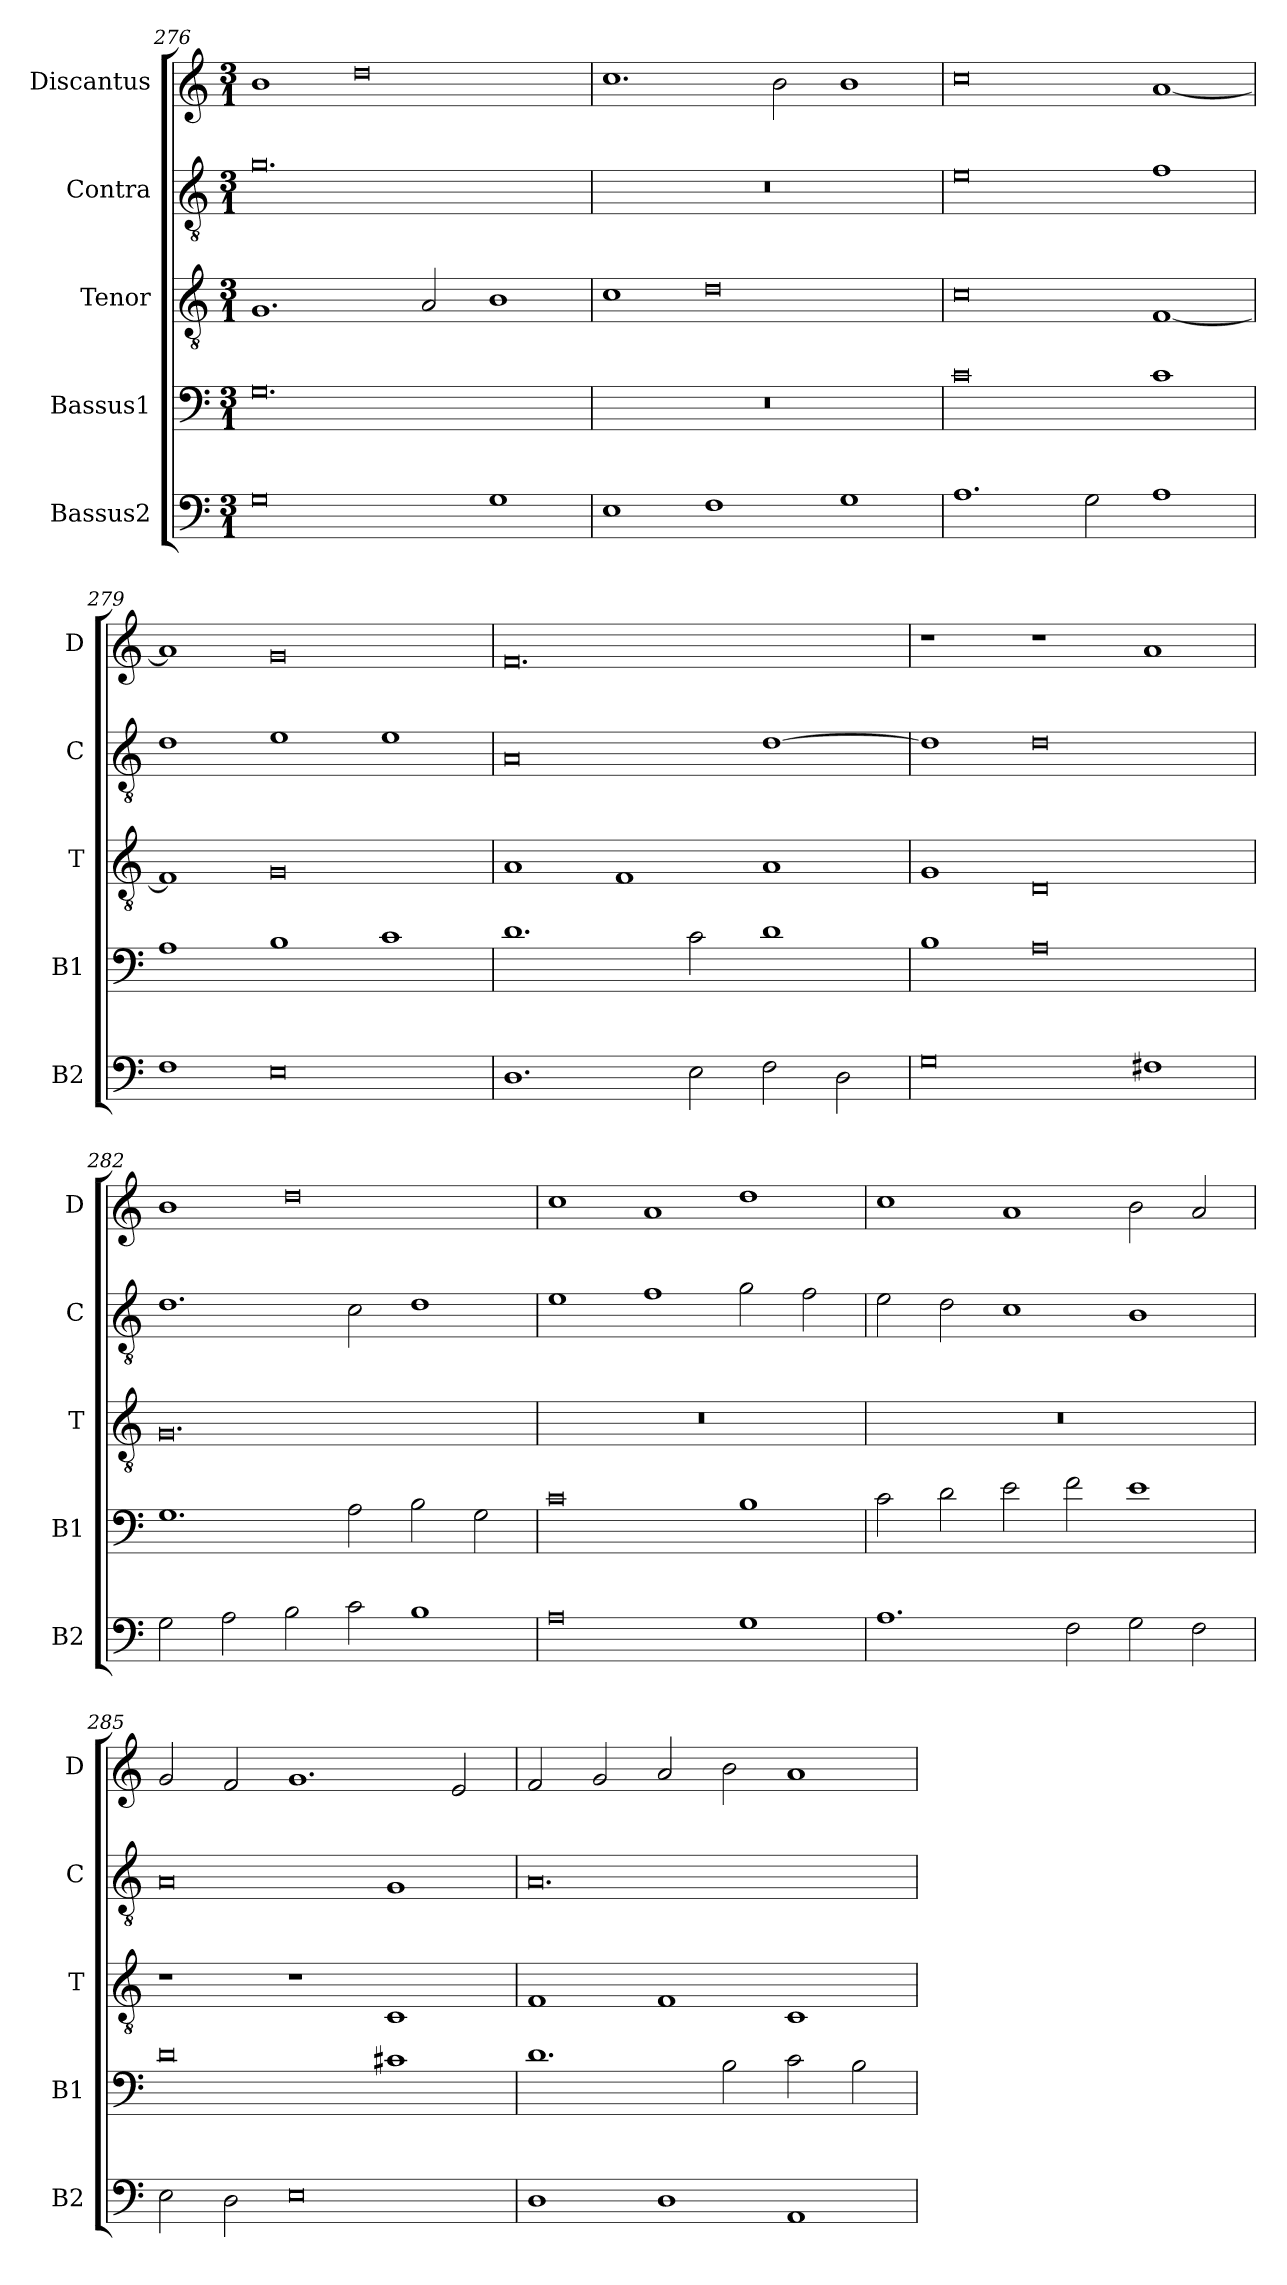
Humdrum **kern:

**kern	**kern	**kern	**kern	**kern
*part5	*part4	*part3	*part2	*part1
*staff5	*staff4	*staff3	*staff2	*staff1
*I"Bassus2	*I"Bassus1	*I"Tenor	*I"Contra	*I"Discantus
*I'B2	*I'B1	*I'T	*I'C	*I'D
*clefF4	*clefF4	*clefGv2	*clefGv2	*clefG2
*k[]	*k[]	*k[]	*k[]	*k[]
*M3/1	*M3/1	*M3/1	*M3/1	*M3/1
=276	=276	=276	=276	=276
0G	0.G	1.G	0.g	1b
.	.	.	.	0dd
.	.	2A/	.	.
1G	.	1B	.	.
=277	=277	=277	=277	=277
1E	0.r	1c	0.r	1.cc
1F	.	0d	.	.
.	.	.	.	2b\
1G	.	.	.	1b
=278	=278	=278	=278	=278
1.A	0c	0c	0e	0cc
2G\	.	.	.	.
1A	1c	[1F	1f	[1a
=279	=279	=279	=279	=279
1F	1A	1F]	1d	1a]
0E	1B	0G	1e	0g
.	1c	.	1e	.
=280	=280	=280	=280	=280
1.D	1.d	1A	0A	0.f
.	.	1F	.	.
2E\	2c\	.	.	.
2F\	1d	1A	[1d	.
2D\	.	.	.	.
=281	=281	=281	=281	=281
0G	1B	1G	1d]	1r
.	0A	0D	0d	1r
1F#X	.	.	.	1a
=282	=282	=282	=282	=282
2G\	1.G	0.G	1.d	1b
2A\	.	.	.	.
2B\	.	.	.	0dd
2c\	2A\	.	2c\	.
1B	2B\	.	1d	.
.	2G\	.	.	.
=283	=283	=283	=283	=283
0A	0c	0.r	1e	1cc
.	.	.	1f	1a
1G	1B	.	2g\	1dd
.	.	.	2f\	.
=284	=284	=284	=284	=284
1.A	2c\	0.r	2e\	1cc
.	2d\	.	2d\	.
.	2e\	.	1c	1a
2F\	2f\	.	.	.
2G\	1e	.	1B	2b\
2F\	.	.	.	2a/
=285	=285	=285	=285	=285
2E\	0d	1r	0A	2g/
2D\	.	.	.	2f/
0E	.	1r	.	1.g
.	1c#X	1C	1G	.
.	.	.	.	2e/
=286	=286	=286	=286	=286
1D	1.d	1F	0.A	2f/
.	.	.	.	2g/
1D	.	1F	.	2a/
.	2B\	.	.	2b\
1AA	2c\	1C	.	1a
.	2B\	.	.	.
=	=	=	=	=
*-	*-	*-	*-	*-
